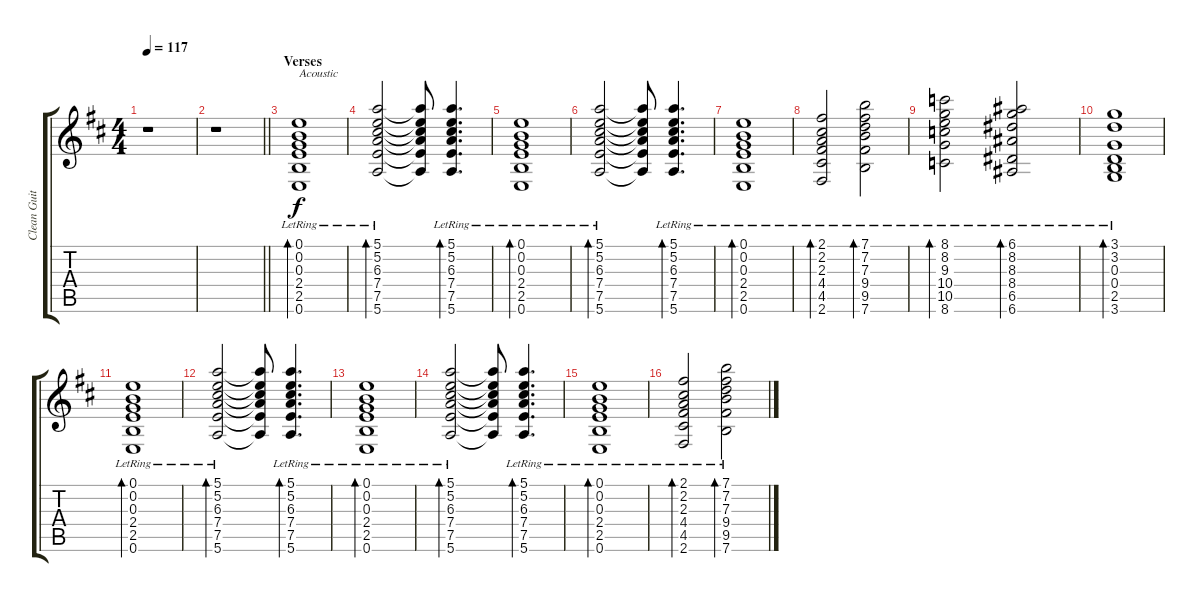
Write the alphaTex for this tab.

\track ("Clean Guitar" "Clean Guit") {instrument electricguitarclean}
\staff {score tabs}
\tuning (E4 B3 G3 D3 A2 E2) {hide}
\ts (4 4)
\tempo 117
\clef g2
\ks d
r.1{dy f} |
\barLineRight lightlight
r.1{volume 16 balance 8 instrument acousticguitarsteel} |
\section ("" "Verses")
(0.1{lr} 0.2{lr} 0.3{lr} 2.4{lr} 2.5{lr} 0.6{lr}).1{bd 240 txt "Acoustic" volume 14 balance 8 instrument acousticguitarsteel} |
(5.1{lr} 5.2{lr} 6.3{lr} 7.4{lr} 7.5{lr} 5.6{lr}).2{bd 240} (5.1{t} 5.2{t} 6.3{t} 7.4{t} 7.5{t} 5.6{t}).8 (5.1{lr} 5.2{lr} 6.3{lr} 7.4{lr} 7.5{lr} 5.6{lr}).4{d bd 240} |
(0.1{lr} 0.2{lr} 0.3{lr} 2.4{lr} 2.5{lr} 0.6{lr}).1{bd 240} |
(5.1{lr} 5.2{lr} 6.3{lr} 7.4{lr} 7.5{lr} 5.6{lr}).2{bd 240} (5.1{t} 5.2{t} 6.3{t} 7.4{t} 7.5{t} 5.6{t}).8 (5.1{lr} 5.2{lr} 6.3{lr} 7.4{lr} 7.5{lr} 5.6{lr}).4{d bd 240} |
(0.1{lr} 0.2{lr} 0.3{lr} 2.4{lr} 2.5{lr} 0.6{lr}).1{bd 240} |
(2.1{lr} 2.2{lr} 2.3{lr} 4.4{lr} 4.5{lr} 2.6{lr}).2{bd 240} (7.1{lr} 7.2{lr} 7.3{lr} 9.4{lr} 9.5{lr} 7.6{lr}).2{bd 240} |
(8.1{lr} 8.2{lr} 9.3{lr} 10.4{lr} 10.5{lr} 8.6{lr}).2{bd 240} (6.1{lr} 8.2{lr} 8.3{lr} 8.4{lr} 6.5{lr} 6.6{lr}).2{bd 240} |
(3.1{lr} 3.2{lr} 0.3{lr} 0.4{lr} 2.5{lr} 3.6{lr}).1{bd 240} |
(0.1{lr} 0.2{lr} 0.3{lr} 2.4{lr} 2.5{lr} 0.6{lr}).1{bd 240} |
(5.1{lr} 5.2{lr} 6.3{lr} 7.4{lr} 7.5{lr} 5.6{lr}).2{bd 240} (5.1{t} 5.2{t} 6.3{t} 7.4{t} 7.5{t} 5.6{t}).8 (5.1{lr} 5.2{lr} 6.3{lr} 7.4{lr} 7.5{lr} 5.6{lr}).4{d bd 240} |
(0.1{lr} 0.2{lr} 0.3{lr} 2.4{lr} 2.5{lr} 0.6{lr}).1{bd 240} |
(5.1{lr} 5.2{lr} 6.3{lr} 7.4{lr} 7.5{lr} 5.6{lr}).2{bd 240} (5.1{t} 5.2{t} 6.3{t} 7.4{t} 7.5{t} 5.6{t}).8 (5.1{lr} 5.2{lr} 6.3{lr} 7.4{lr} 7.5{lr} 5.6{lr}).4{d bd 240} |
(0.1{lr} 0.2{lr} 0.3{lr} 2.4{lr} 2.5{lr} 0.6{lr}).1{bd 240} |
(2.1{lr} 2.2{lr} 2.3{lr} 4.4{lr} 4.5{lr} 2.6{lr}).2{bd 240} (7.1{lr} 7.2{lr} 7.3{lr} 9.4{lr} 9.5{lr} 7.6{lr}).2{bd 240}
